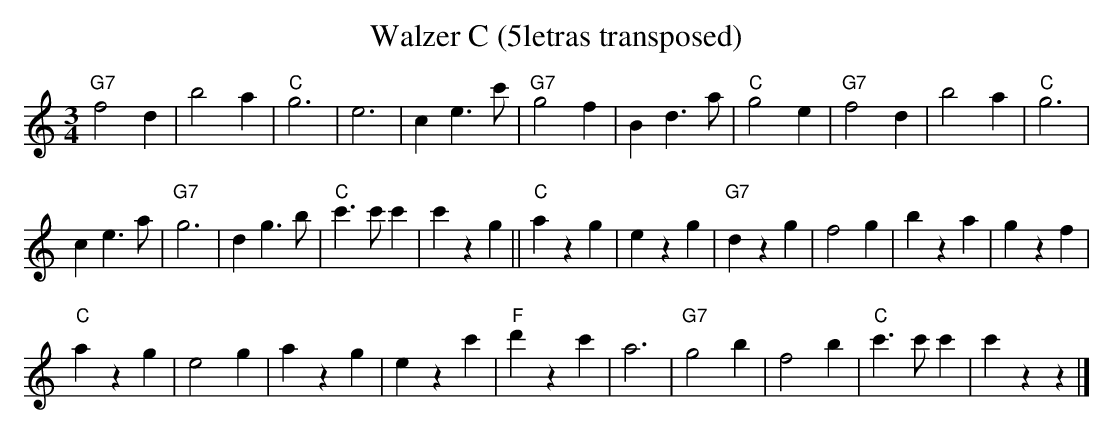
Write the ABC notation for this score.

X:1
T: Walzer C (5letras transposed)
M:3/4
L:1/4
K:C transpose=3 %%MIDI gchordon
"G7"f2d | b2a | "C"g3 | e3 | ce>c' | "G7"g2f | Bd>a | "C"g2e | "G7"f2d | b2a | "C"g3 |
ce>a | "G7"g3 | dg>b | "C"c'>c'c' | c'zg || "C"azg | ezg | "G7"dzg | f2g | bza | gzf |
"C"azg | e2g | azg | ezc' | "F"d'zc' | a3 | "G7"g2b | f2b | "C"c'>c'c' | c'zz |]
